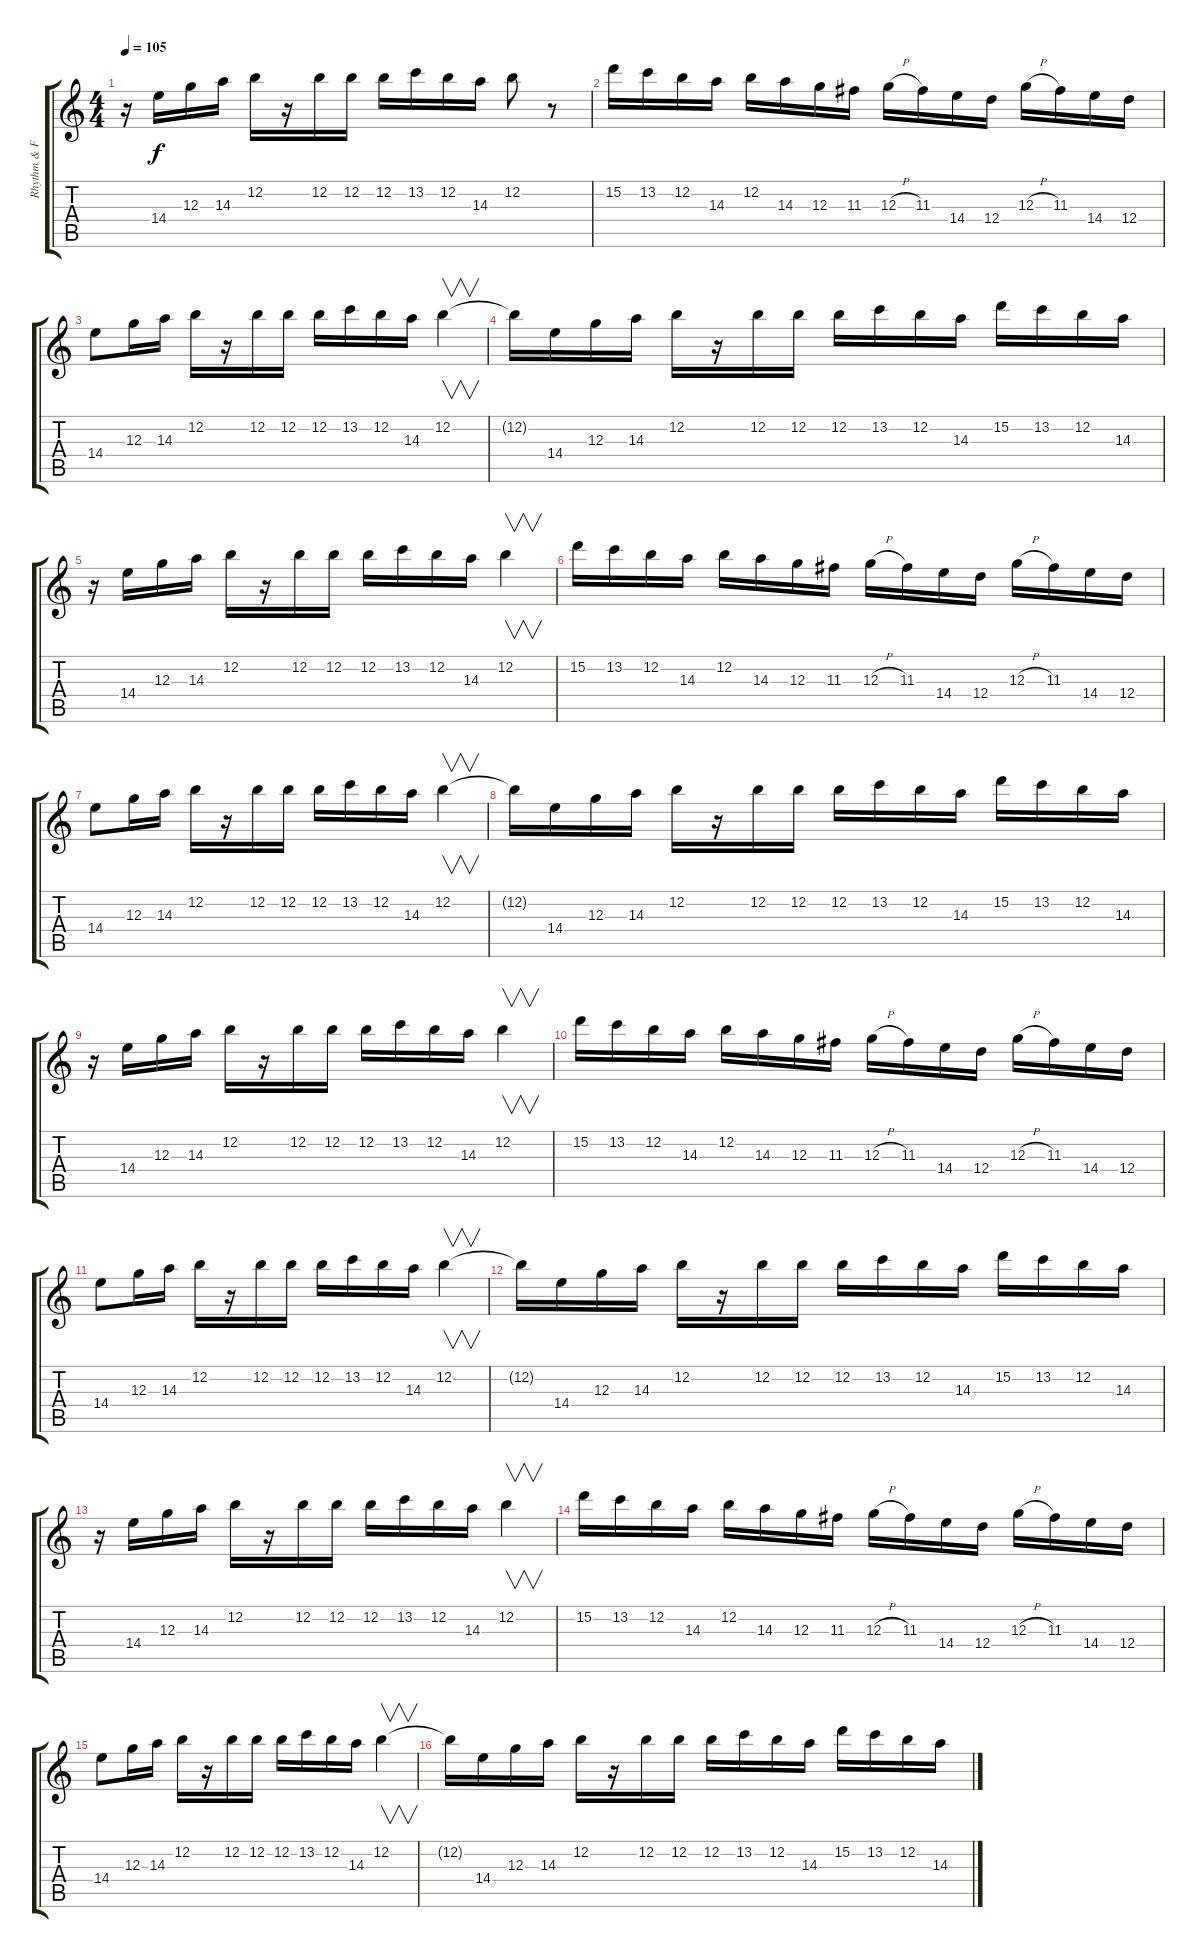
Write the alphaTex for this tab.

\track ("Rhythm & Fills (Dist.)" "Rhythm & F") {instrument distortionguitar}
\staff {score tabs}
\tuning (E4 B3 G3 D3 A2 E2) {hide}
\ts (4 4)
\tempo 105
\clef g2
\ks c
r.16{dy f} 14.4.16 12.3.16 14.3.16 12.2.16 r.16 12.2.16 12.2.16 12.2.16 13.2.16 12.2.16 14.3.16 12.2.8 r.8 |
15.2.16 13.2.16 12.2.16 14.3.16 12.2.16 14.3.16 12.3.16 11.3.16 12.3{h}.16 11.3.16 14.4.16 12.4.16 12.3{h}.16 11.3.16 14.4.16 12.4.16 |
14.4.8 12.3.16 14.3.16 12.2.16 r.16 12.2.16 12.2.16 12.2.16 13.2.16 12.2.16 14.3.16 12.2.4{v} |
12.2{t}.16 14.4.16 12.3.16 14.3.16 12.2.16 r.16 12.2.16 12.2.16 12.2.16 13.2.16 12.2.16 14.3.16 15.2.16 13.2.16 12.2.16 14.3.16 |
r.16 14.4.16 12.3.16 14.3.16 12.2.16 r.16 12.2.16 12.2.16 12.2.16 13.2.16 12.2.16 14.3.16 12.2.4{v} |
15.2.16 13.2.16 12.2.16 14.3.16 12.2.16 14.3.16 12.3.16 11.3.16 12.3{h}.16 11.3.16 14.4.16 12.4.16 12.3{h}.16 11.3.16 14.4.16 12.4.16 |
14.4.8 12.3.16 14.3.16 12.2.16 r.16 12.2.16 12.2.16 12.2.16 13.2.16 12.2.16 14.3.16 12.2.4{v} |
12.2{t}.16 14.4.16 12.3.16 14.3.16 12.2.16 r.16 12.2.16 12.2.16 12.2.16 13.2.16 12.2.16 14.3.16 15.2.16 13.2.16 12.2.16 14.3.16 |
r.16 14.4.16 12.3.16 14.3.16 12.2.16 r.16 12.2.16 12.2.16 12.2.16 13.2.16 12.2.16 14.3.16 12.2.4{v} |
15.2.16 13.2.16 12.2.16 14.3.16 12.2.16 14.3.16 12.3.16 11.3.16 12.3{h}.16 11.3.16 14.4.16 12.4.16 12.3{h}.16 11.3.16 14.4.16 12.4.16 |
14.4.8 12.3.16 14.3.16 12.2.16 r.16 12.2.16 12.2.16 12.2.16 13.2.16 12.2.16 14.3.16 12.2.4{v} |
12.2{t}.16 14.4.16 12.3.16 14.3.16 12.2.16 r.16 12.2.16 12.2.16 12.2.16 13.2.16 12.2.16 14.3.16 15.2.16 13.2.16 12.2.16 14.3.16 |
r.16 14.4.16 12.3.16 14.3.16 12.2.16 r.16 12.2.16 12.2.16 12.2.16 13.2.16 12.2.16 14.3.16 12.2.4{v} |
15.2.16 13.2.16 12.2.16 14.3.16 12.2.16 14.3.16 12.3.16 11.3.16 12.3{h}.16 11.3.16 14.4.16 12.4.16 12.3{h}.16 11.3.16 14.4.16 12.4.16 |
14.4.8 12.3.16 14.3.16 12.2.16 r.16 12.2.16 12.2.16 12.2.16 13.2.16 12.2.16 14.3.16 12.2.4{v} |
12.2{t}.16 14.4.16 12.3.16 14.3.16 12.2.16 r.16 12.2.16 12.2.16 12.2.16 13.2.16 12.2.16 14.3.16 15.2.16 13.2.16 12.2.16 14.3.16
